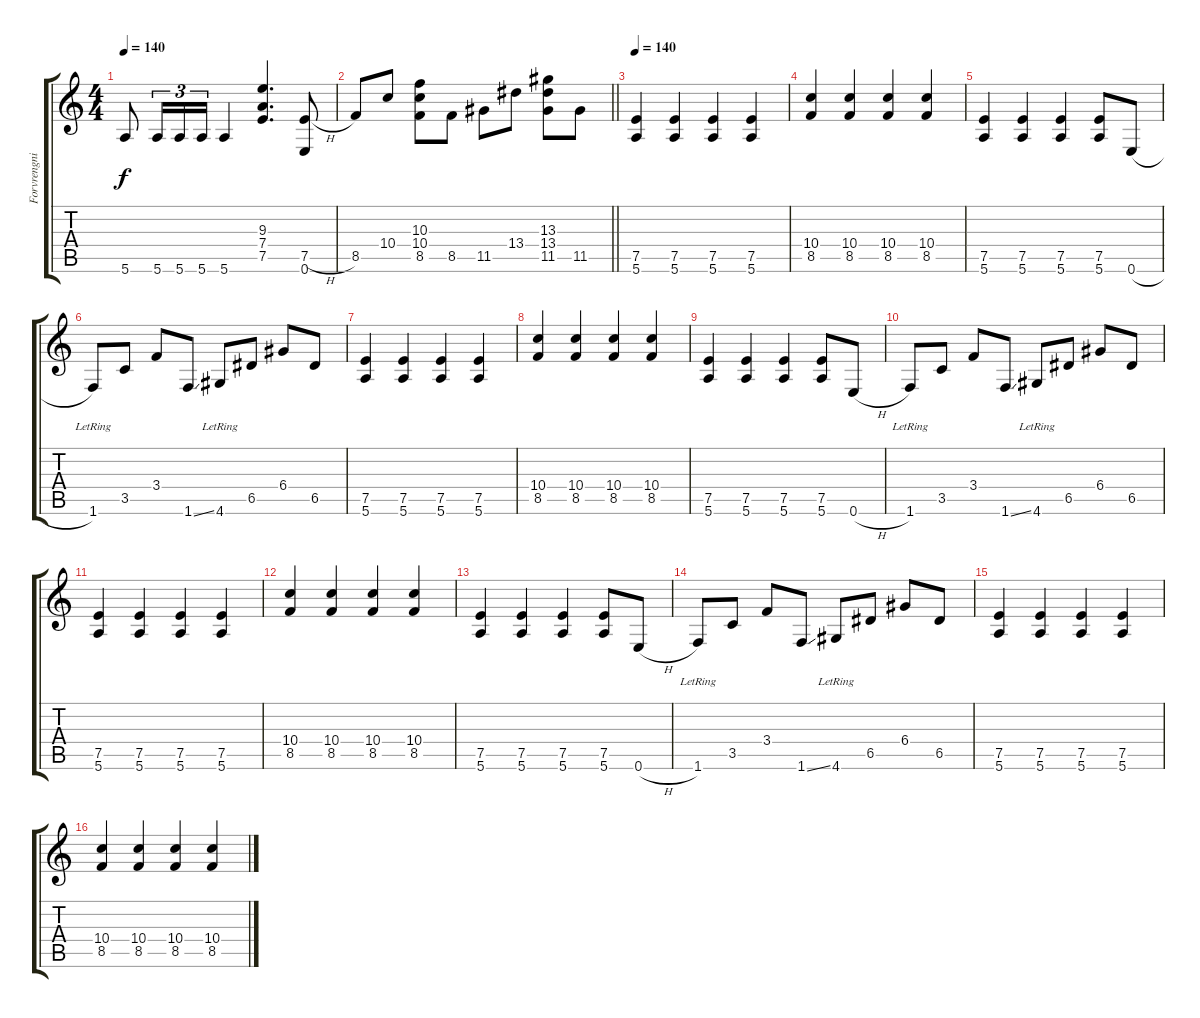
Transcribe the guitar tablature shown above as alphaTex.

\track ("Forvrengning gitar" "Forvrengni") {instrument distortionguitar}
\staff {score tabs}
\tuning (E4 B3 G3 D3 A2 E2) {hide}
\ts (4 4)
\tempo 140
\clef g2
\ks c
5.6.8{dy f} 5.6.16{tu (3 2)} 5.6.16{tu (3 2)} 5.6.16{tu (3 2)} 5.6.4 (9.3 7.4 7.5).4{d} (7.5{h} 0.6).8 |
\barLineRight lightlight
8.5.8 10.4.8 (10.3 10.4 8.5).8 8.5.8 11.5.8 13.4.8 (13.3 13.4 11.5).8 11.5.8 |
\section ("" "")
\tempo 140
(7.5 5.6).4 (7.5 5.6).4 (7.5 5.6).4 (7.5 5.6).4 |
(10.4 8.5).4 (10.4 8.5).4 (10.4 8.5).4 (10.4 8.5).4 |
(7.5 5.6).4 (7.5 5.6).4 (7.5 5.6).4 (7.5 5.6).8 0.6{h}.8 |
1.6{lr}.8 3.5.8 3.4.8 1.6{ss}.8 4.6{lr}.8 6.5.8 6.4.8 6.5.8 |
(7.5 5.6).4 (7.5 5.6).4 (7.5 5.6).4 (7.5 5.6).4 |
(10.4 8.5).4 (10.4 8.5).4 (10.4 8.5).4 (10.4 8.5).4 |
(7.5 5.6).4 (7.5 5.6).4 (7.5 5.6).4 (7.5 5.6).8 0.6{h}.8 |
1.6{lr}.8 3.5.8 3.4.8 1.6{ss}.8 4.6{lr}.8 6.5.8 6.4.8 6.5.8 |
(7.5 5.6).4 (7.5 5.6).4 (7.5 5.6).4 (7.5 5.6).4 |
(10.4 8.5).4 (10.4 8.5).4 (10.4 8.5).4 (10.4 8.5).4 |
(7.5 5.6).4 (7.5 5.6).4 (7.5 5.6).4 (7.5 5.6).8 0.6{h}.8 |
1.6{lr}.8 3.5.8 3.4.8 1.6{ss}.8 4.6{lr}.8 6.5.8 6.4.8 6.5.8 |
(7.5 5.6).4 (7.5 5.6).4 (7.5 5.6).4 (7.5 5.6).4 |
(10.4 8.5).4 (10.4 8.5).4 (10.4 8.5).4 (10.4 8.5).4
